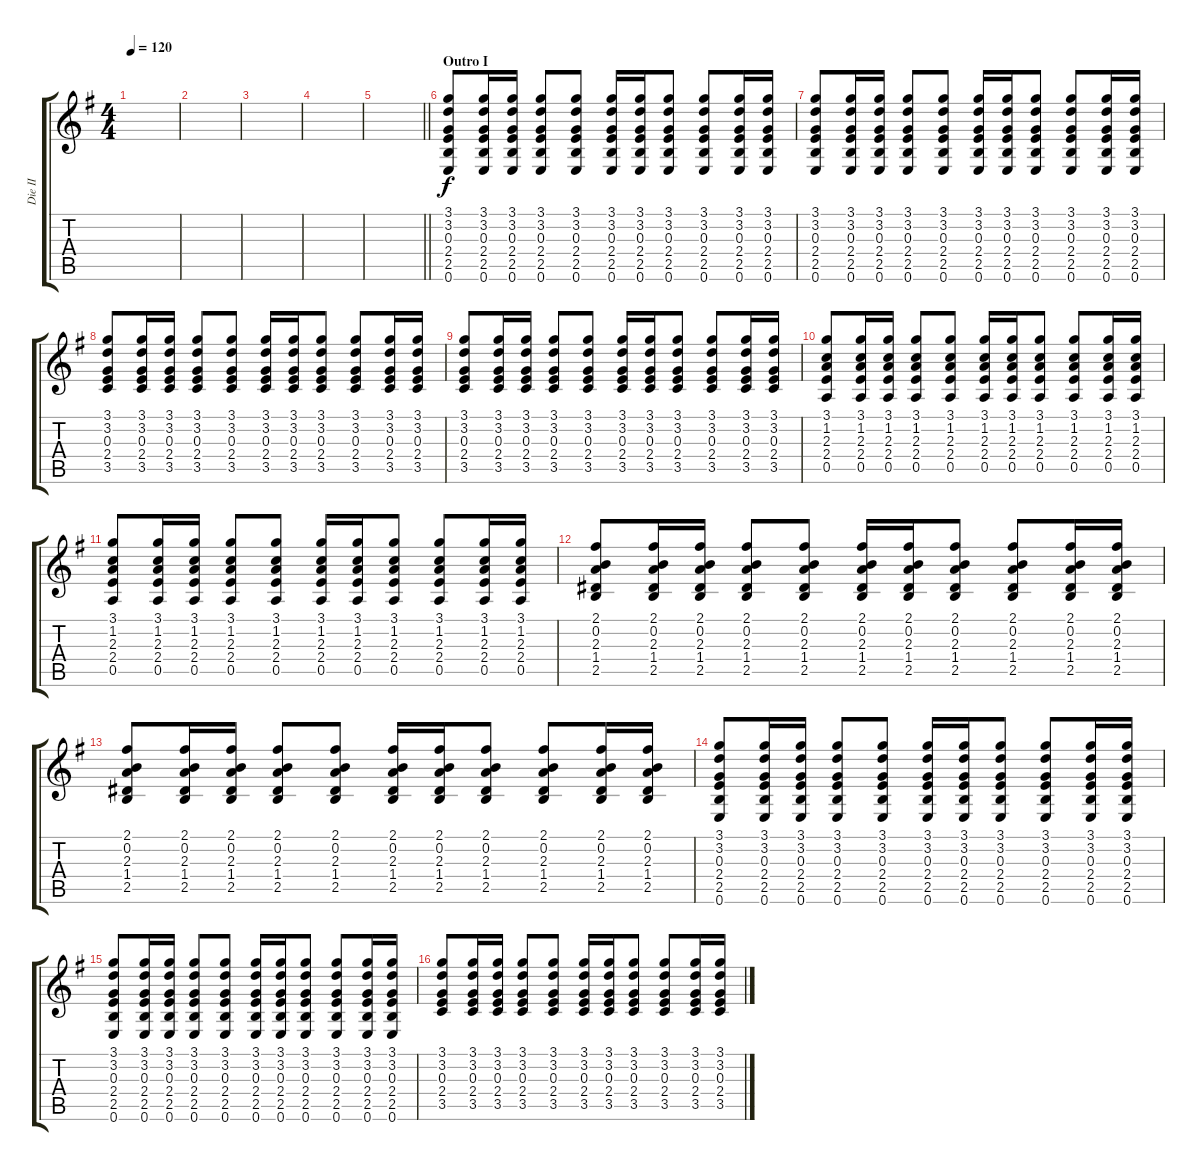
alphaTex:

\track ("Die II" "Die II") {instrument acousticguitarsteel}
\staff {score tabs}
\tuning (E4 B3 G3 D3 A2 E2) {hide}
\ts (4 4)
\tempo 120
\clef g2
\ks g
|
|
|
|
\barLineRight lightlight
|
\section ("" "Outro I")
(3.1 3.2 0.3 2.4 2.5 0.6).8 (3.1 3.2 0.3 2.4 2.5 0.6).16 (3.1 3.2 0.3 2.4 2.5 0.6).16 (3.1 3.2 0.3 2.4 2.5 0.6).8 (3.1 3.2 0.3 2.4 2.5 0.6).8 (3.1 3.2 0.3 2.4 2.5 0.6).16 (3.1 3.2 0.3 2.4 2.5 0.6).16 (3.1 3.2 0.3 2.4 2.5 0.6).8 (3.1 3.2 0.3 2.4 2.5 0.6).8 (3.1 3.2 0.3 2.4 2.5 0.6).16 (3.1 3.2 0.3 2.4 2.5 0.6).16 |
(3.1 3.2 0.3 2.4 2.5 0.6).8 (3.1 3.2 0.3 2.4 2.5 0.6).16 (3.1 3.2 0.3 2.4 2.5 0.6).16 (3.1 3.2 0.3 2.4 2.5 0.6).8 (3.1 3.2 0.3 2.4 2.5 0.6).8 (3.1 3.2 0.3 2.4 2.5 0.6).16 (3.1 3.2 0.3 2.4 2.5 0.6).16 (3.1 3.2 0.3 2.4 2.5 0.6).8 (3.1 3.2 0.3 2.4 2.5 0.6).8 (3.1 3.2 0.3 2.4 2.5 0.6).16 (3.1 3.2 0.3 2.4 2.5 0.6).16 |
(3.1 3.2 0.3 2.4 3.5).8 (3.1 3.2 0.3 2.4 3.5).16 (3.1 3.2 0.3 2.4 3.5).16 (3.1 3.2 0.3 2.4 3.5).8 (3.1 3.2 0.3 2.4 3.5).8 (3.1 3.2 0.3 2.4 3.5).16 (3.1 3.2 0.3 2.4 3.5).16 (3.1 3.2 0.3 2.4 3.5).8 (3.1 3.2 0.3 2.4 3.5).8 (3.1 3.2 0.3 2.4 3.5).16 (3.1 3.2 0.3 2.4 3.5).16 |
(3.1 3.2 0.3 2.4 3.5).8 (3.1 3.2 0.3 2.4 3.5).16 (3.1 3.2 0.3 2.4 3.5).16 (3.1 3.2 0.3 2.4 3.5).8 (3.1 3.2 0.3 2.4 3.5).8 (3.1 3.2 0.3 2.4 3.5).16 (3.1 3.2 0.3 2.4 3.5).16 (3.1 3.2 0.3 2.4 3.5).8 (3.1 3.2 0.3 2.4 3.5).8 (3.1 3.2 0.3 2.4 3.5).16 (3.1 3.2 0.3 2.4 3.5).16 |
(3.1 1.2 2.3 2.4 0.5).8 (3.1 1.2 2.3 2.4 0.5).16 (3.1 1.2 2.3 2.4 0.5).16 (3.1 1.2 2.3 2.4 0.5).8 (3.1 1.2 2.3 2.4 0.5).8 (3.1 1.2 2.3 2.4 0.5).16 (3.1 1.2 2.3 2.4 0.5).16 (3.1 1.2 2.3 2.4 0.5).8 (3.1 1.2 2.3 2.4 0.5).8 (3.1 1.2 2.3 2.4 0.5).16 (3.1 1.2 2.3 2.4 0.5).16 |
(3.1 1.2 2.3 2.4 0.5).8 (3.1 1.2 2.3 2.4 0.5).16 (3.1 1.2 2.3 2.4 0.5).16 (3.1 1.2 2.3 2.4 0.5).8 (3.1 1.2 2.3 2.4 0.5).8 (3.1 1.2 2.3 2.4 0.5).16 (3.1 1.2 2.3 2.4 0.5).16 (3.1 1.2 2.3 2.4 0.5).8 (3.1 1.2 2.3 2.4 0.5).8 (3.1 1.2 2.3 2.4 0.5).16 (3.1 1.2 2.3 2.4 0.5).16 |
(2.1 0.2 2.3 1.4 2.5).8 (2.1 0.2 2.3 1.4 2.5).16 (2.1 0.2 2.3 1.4 2.5).16 (2.1 0.2 2.3 1.4 2.5).8 (2.1 0.2 2.3 1.4 2.5).8 (2.1 0.2 2.3 1.4 2.5).16 (2.1 0.2 2.3 1.4 2.5).16 (2.1 0.2 2.3 1.4 2.5).8 (2.1 0.2 2.3 1.4 2.5).8 (2.1 0.2 2.3 1.4 2.5).16 (2.1 0.2 2.3 1.4 2.5).16 |
(2.1 0.2 2.3 1.4 2.5).8 (2.1 0.2 2.3 1.4 2.5).16 (2.1 0.2 2.3 1.4 2.5).16 (2.1 0.2 2.3 1.4 2.5).8 (2.1 0.2 2.3 1.4 2.5).8 (2.1 0.2 2.3 1.4 2.5).16 (2.1 0.2 2.3 1.4 2.5).16 (2.1 0.2 2.3 1.4 2.5).8 (2.1 0.2 2.3 1.4 2.5).8 (2.1 0.2 2.3 1.4 2.5).16 (2.1 0.2 2.3 1.4 2.5).16 |
(3.1 3.2 0.3 2.4 2.5 0.6).8 (3.1 3.2 0.3 2.4 2.5 0.6).16 (3.1 3.2 0.3 2.4 2.5 0.6).16 (3.1 3.2 0.3 2.4 2.5 0.6).8 (3.1 3.2 0.3 2.4 2.5 0.6).8 (3.1 3.2 0.3 2.4 2.5 0.6).16 (3.1 3.2 0.3 2.4 2.5 0.6).16 (3.1 3.2 0.3 2.4 2.5 0.6).8 (3.1 3.2 0.3 2.4 2.5 0.6).8 (3.1 3.2 0.3 2.4 2.5 0.6).16 (3.1 3.2 0.3 2.4 2.5 0.6).16 |
(3.1 3.2 0.3 2.4 2.5 0.6).8 (3.1 3.2 0.3 2.4 2.5 0.6).16 (3.1 3.2 0.3 2.4 2.5 0.6).16 (3.1 3.2 0.3 2.4 2.5 0.6).8 (3.1 3.2 0.3 2.4 2.5 0.6).8 (3.1 3.2 0.3 2.4 2.5 0.6).16 (3.1 3.2 0.3 2.4 2.5 0.6).16 (3.1 3.2 0.3 2.4 2.5 0.6).8 (3.1 3.2 0.3 2.4 2.5 0.6).8 (3.1 3.2 0.3 2.4 2.5 0.6).16 (3.1 3.2 0.3 2.4 2.5 0.6).16 |
(3.1 3.2 0.3 2.4 3.5).8 (3.1 3.2 0.3 2.4 3.5).16 (3.1 3.2 0.3 2.4 3.5).16 (3.1 3.2 0.3 2.4 3.5).8 (3.1 3.2 0.3 2.4 3.5).8 (3.1 3.2 0.3 2.4 3.5).16 (3.1 3.2 0.3 2.4 3.5).16 (3.1 3.2 0.3 2.4 3.5).8 (3.1 3.2 0.3 2.4 3.5).8 (3.1 3.2 0.3 2.4 3.5).16 (3.1 3.2 0.3 2.4 3.5).16
